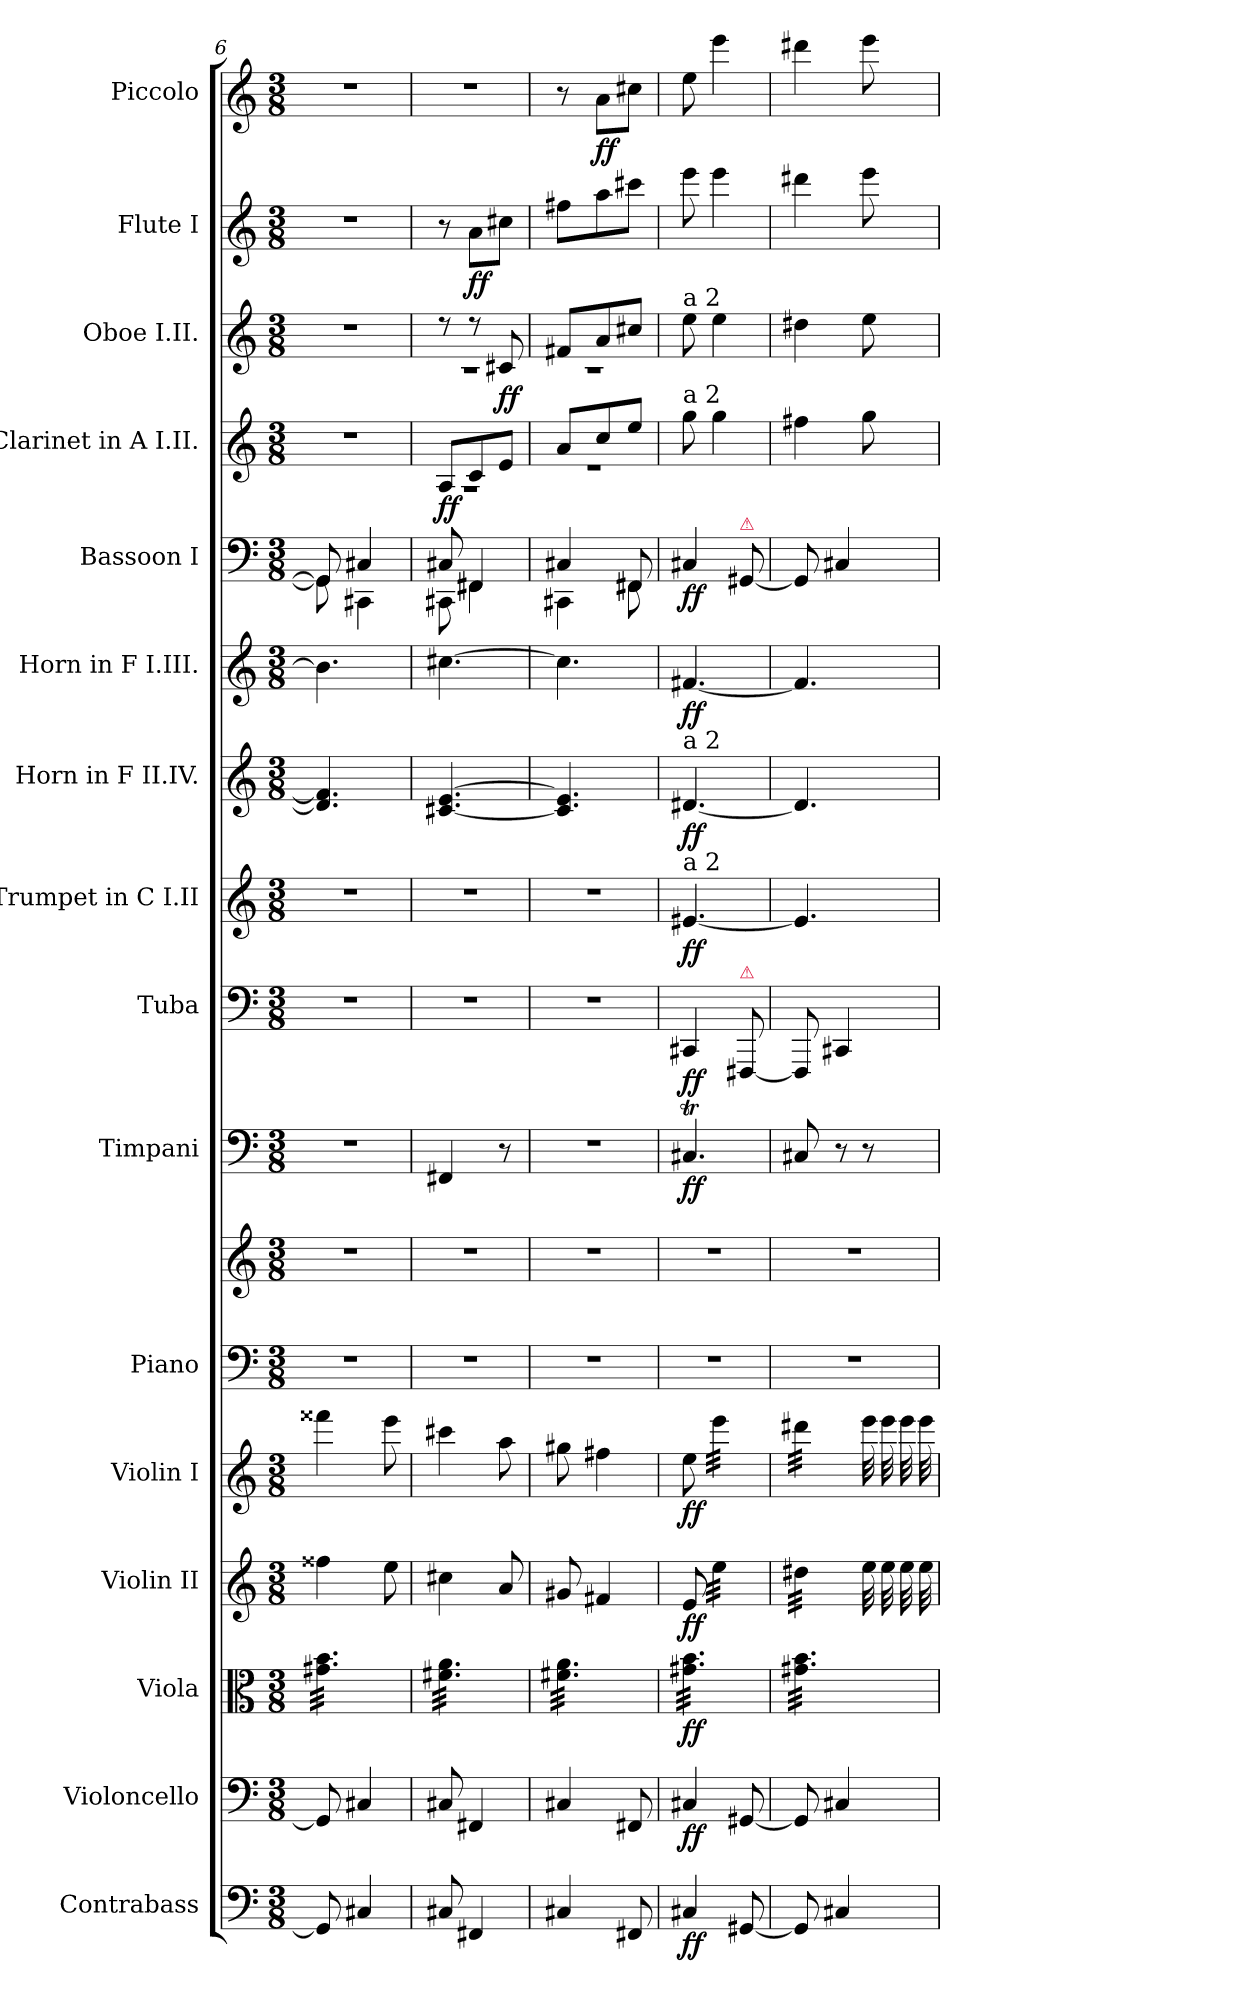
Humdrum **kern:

**kern	**dynam	**kern	**dynam	**kern	**dynam	**kern	**dynam	**kern	**dynam	**kern	**kern	**kern	**dynam	**kern	**dynam	**kern	**dynam	**kern	**dynam	**kern	**dynam	**kern	**dynam	**kern	**dynam	**kern	**dynam	**kern	**dynam	**kern	**dynam
*part16	*part16	*part15	*part15	*part14	*part14	*part13	*part13	*part12	*part12	*part11	*part11	*part10	*part10	*part9	*part9	*part8	*part8	*part7	*part7	*part6	*part6	*part5	*part5	*part4	*part4	*part3	*part3	*part2	*part2	*part1	*part1
*staff17	*staff17	*staff16	*staff16	*staff15	*staff15	*staff14	*staff14	*staff13	*staff13	*staff12	*staff11	*staff10	*staff10	*staff9	*staff9	*staff8	*staff8	*staff7	*staff7	*staff6	*staff6	*staff5	*staff5	*staff4	*staff4	*staff3	*staff3	*staff2	*staff2	*staff1	*staff1
*I"Contrabass	*	*I"Violoncello	*	*I"Viola	*	*I"Violin II	*	*I"Violin I	*	*I"Piano	*	*I"Timpani	*	*I"Tuba	*	*I"Trumpet in C I.II	*	*I"Horn in F II.IV.	*	*I"Horn in F I.III.	*	*I"Bassoon I	*	*I"Clarinet in A I.II.	*	*I"Oboe I.II.	*	*I"Flute I	*	*I"Piccolo	*
*I'Cb.	*	*I'Vc.	*	*I'Vla.	*	*I'Vln. II	*	*I'Vln. I	*	*I'Pno.	*	*I'Timp.	*	*I'Tba.	*	*	*	*I'Hn.	*	*I'Hn.	*	*I'Bsn.	*	*I'Cl.	*	*I'Ob.	*	*I'Fl.	*	*I'Picc.	*
*clefF4	*	*clefF4	*	*clefC3	*	*clefG2	*	*clefG2	*	*clefF4	*clefG2	*clefF4	*	*clefF4	*	*clefG2	*	*clefG2	*	*clefG2	*	*clefF4	*	*clefG2	*	*clefG2	*	*clefG2	*	*clefG2	*
*ITrd7c12	*	*	*	*	*	*	*	*	*	*	*	*	*	*	*	*	*	*ITrd4c7	*	*ITrd4c7	*	*	*	*ITrd2c3	*	*	*	*	*	*	*
*k[]	*	*k[]	*	*k[]	*	*k[]	*	*k[]	*	*k[]	*k[]	*k[]	*	*k[]	*	*k[]	*	*k[b-]	*	*k[b-]	*	*k[]	*	*k[f#c#g#]	*	*k[]	*	*k[]	*	*k[]	*
*M3/8	*	*M3/8	*	*M3/8	*	*M3/8	*	*M3/8	*	*M3/8	*M3/8	*M3/8	*	*M3/8	*	*M3/8	*	*M3/8	*	*M3/8	*	*M3/8	*	*M3/8	*	*M3/8	*	*M3/8	*	*M3/8	*
=6	=6	=6	=6	=6	=6	=6	=6	=6	=6	=6	=6	=6	=6	=6	=6	=6	=6	=6	=6	=6	=6	=6	=6	=6	=6	=6	=6	=6	=6	=6	=6
*	*	*	*	*	*	*	*	*	*	*	*	*	*	*	*	*	*	*	*	*	*	*^	*	*	*	*	*	*	*	*	*
*	*	*	*	*tremolo	*	*	*	*	*	*	*	*	*	*	*	*	*	*	*	*	*	*	*	*	*	*	*	*	*	*	*	*
8GGG#]	.	8GG#]	.	32g#X 32bLLL	.	4ff##X	.	4fff##X	.	8%3r	8%3r	8%3r	.	8%3r	.	8%3r	.	4.G#] 4.B]	.	4.e#]	.	8GG#]	8GG#]	.	8%3r	.	8%3r	.	8%3r	.	8%3r	.
.	.	.	.	32g#X 32b	.	.	.	.	.	.	.	.	.	.	.	.	.	.	.	.	.	.	.	.	.	.	.	.	.	.	.	.
.	.	.	.	32g#X 32b	.	.	.	.	.	.	.	.	.	.	.	.	.	.	.	.	.	.	.	.	.	.	.	.	.	.	.	.
.	.	.	.	32g#X 32b	.	.	.	.	.	.	.	.	.	.	.	.	.	.	.	.	.	.	.	.	.	.	.	.	.	.	.	.
4CC#X	.	4C#X	.	32g#X 32b	.	.	.	.	.	.	.	.	.	.	.	.	.	.	.	.	.	4C#X	4CC#X	.	.	.	.	.	.	.	.	.
.	.	.	.	32g#X 32b	.	.	.	.	.	.	.	.	.	.	.	.	.	.	.	.	.	.	.	.	.	.	.	.	.	.	.	.
.	.	.	.	32g#X 32b	.	.	.	.	.	.	.	.	.	.	.	.	.	.	.	.	.	.	.	.	.	.	.	.	.	.	.	.
.	.	.	.	32g#X 32b	.	.	.	.	.	.	.	.	.	.	.	.	.	.	.	.	.	.	.	.	.	.	.	.	.	.	.	.
.	.	.	.	32g#X 32b	.	8ee	.	8eee	.	.	.	.	.	.	.	.	.	.	.	.	.	.	.	.	.	.	.	.	.	.	.	.
.	.	.	.	32g#X 32b	.	.	.	.	.	.	.	.	.	.	.	.	.	.	.	.	.	.	.	.	.	.	.	.	.	.	.	.
.	.	.	.	32g#X 32b	.	.	.	.	.	.	.	.	.	.	.	.	.	.	.	.	.	.	.	.	.	.	.	.	.	.	.	.
.	.	.	.	32g#X 32bJJJ	.	.	.	.	.	.	.	.	.	.	.	.	.	.	.	.	.	.	.	.	.	.	.	.	.	.	.	.
=7	=7	=7	=7	=7	=7	=7	=7	=7	=7	=7	=7	=7	=7	=7	=7	=7	=7	=7	=7	=7	=7	=7	=7	=7	=7	=7	=7	=7	=7	=7	=7	=7
*	*	*	*	*	*	*	*	*	*	*	*	*	*	*	*	*	*	*	*	*	*	*	*	*	*^	*	*^	*	*	*	*	*
8CC#X	.	8C#X	.	(<(>32f#X 32aLLL	.	4cc#X	.	4ccc#X	.	8%3r	8%3r	4FF#X	.	8%3r	.	8%3r	.	[4.F#X [4.A	.	[4.f#X	.	8C#X	8CC#X	.	8F#L	4.rA	ff	8r	4.rc	.	8r	.	8%3r	.
.	.	.	.	(<(>32f#X 32a	.	.	.	.	.	.	.	.	.	.	.	.	.	.	.	.	.	.	.	.	.	.	.	.	.	.	.	.	.	.
.	.	.	.	(<(>32f#X 32a	.	.	.	.	.	.	.	.	.	.	.	.	.	.	.	.	.	.	.	.	.	.	.	.	.	.	.	.	.	.
.	.	.	.	(<(>32f#X 32a	.	.	.	.	.	.	.	.	.	.	.	.	.	.	.	.	.	.	.	.	.	.	.	.	.	.	.	.	.	.
4FFF#X	.	4FF#X	.	(<(>32f#X 32a	.	.	.	.	.	.	.	.	.	.	.	.	.	.	.	.	.	4FF#X	4FF#X	.	8A	.	.	8r	.	.	8aL	ff	.	.
.	.	.	.	(<(>32f#X 32a	.	.	.	.	.	.	.	.	.	.	.	.	.	.	.	.	.	.	.	.	.	.	.	.	.	.	.	.	.	.
.	.	.	.	(<(>32f#X 32a	.	.	.	.	.	.	.	.	.	.	.	.	.	.	.	.	.	.	.	.	.	.	.	.	.	.	.	.	.	.
.	.	.	.	(<(>32f#X 32a	.	.	.	.	.	.	.	.	.	.	.	.	.	.	.	.	.	.	.	.	.	.	.	.	.	.	.	.	.	.
.	.	.	.	(<(>32f#X 32a	.	8a	.	8aa	.	.	.	8r	.	.	.	.	.	.	.	.	.	.	.	.	8c#J	.	.	8c#X	.	ff	8cc#XJ	.	.	.
.	.	.	.	(<(>32f#X 32a	.	.	.	.	.	.	.	.	.	.	.	.	.	.	.	.	.	.	.	.	.	.	.	.	.	.	.	.	.	.
.	.	.	.	(<(>32f#X 32a	.	.	.	.	.	.	.	.	.	.	.	.	.	.	.	.	.	.	.	.	.	.	.	.	.	.	.	.	.	.
.	.	.	.	32f#X 32aJJJ	.	.	.	.	.	.	.	.	.	.	.	.	.	.	.	.	.	.	.	.	.	.	.	.	.	.	.	.	.	.
=8	=8	=8	=8	=8	=8	=8	=8	=8	=8	=8	=8	=8	=8	=8	=8	=8	=8	=8	=8	=8	=8	=8	=8	=8	=8	=8	=8	=8	=8	=8	=8	=8	=8	=8
4CC#X	.	4C#X	.	32f#X 32a))LLL	.	8g#X	.	8gg#X	.	8%3r	8%3r	8%3r	.	8%3r	.	8%3r	.	4.F#] 4.A]	.	4.f#]	.	4C#X	4CC#X	.	8f#L	4.r	.	8f#XL	4.rc	.	8ff#XL	.	8r	.
.	.	.	.	32f#X 32a))	.	.	.	.	.	.	.	.	.	.	.	.	.	.	.	.	.	.	.	.	.	.	.	.	.	.	.	.	.	.
.	.	.	.	32f#X 32a))	.	.	.	.	.	.	.	.	.	.	.	.	.	.	.	.	.	.	.	.	.	.	.	.	.	.	.	.	.	.
.	.	.	.	32f#X 32a))	.	.	.	.	.	.	.	.	.	.	.	.	.	.	.	.	.	.	.	.	.	.	.	.	.	.	.	.	.	.
.	.	.	.	32f#X 32a))	.	4f#X	.	4ff#X	.	.	.	.	.	.	.	.	.	.	.	.	.	.	.	.	8a	.	.	8a	.	.	8aa	.	8aL	ff
.	.	.	.	32f#X 32a))	.	.	.	.	.	.	.	.	.	.	.	.	.	.	.	.	.	.	.	.	.	.	.	.	.	.	.	.	.	.
.	.	.	.	32f#X 32a))	.	.	.	.	.	.	.	.	.	.	.	.	.	.	.	.	.	.	.	.	.	.	.	.	.	.	.	.	.	.
.	.	.	.	32f#X 32a))	.	.	.	.	.	.	.	.	.	.	.	.	.	.	.	.	.	.	.	.	.	.	.	.	.	.	.	.	.	.
8FFF#X	.	8FF#X	.	32f#X 32a))	.	.	.	.	.	.	.	.	.	.	.	.	.	.	.	.	.	8FF#X	8FF#X	.	8cc#J	.	.	8cc#XJ	.	.	8ccc#XJ	.	8cc#XJ	.
.	.	.	.	32f#X 32a))	.	.	.	.	.	.	.	.	.	.	.	.	.	.	.	.	.	.	.	.	.	.	.	.	.	.	.	.	.	.
.	.	.	.	32f#X 32a))	.	.	.	.	.	.	.	.	.	.	.	.	.	.	.	.	.	.	.	.	.	.	.	.	.	.	.	.	.	.
.	.	.	.	32f#X 32a))JJJ	.	.	.	.	.	.	.	.	.	.	.	.	.	.	.	.	.	.	.	.	.	.	.	.	.	.	.	.	.	.
*	*	*	*	*	*	*	*	*	*	*	*	*	*	*	*	*	*	*	*	*	*	*	*	*	*v	*v	*	*	*	*	*	*	*	*
*	*	*	*	*	*	*	*	*	*	*	*	*	*	*	*	*	*	*	*	*	*	*	*	*	*	*	*v	*v	*	*	*	*	*
=9	=9	=9	=9	=9	=9	=9	=9	=9	=9	=9	=9	=9	=9	=9	=9	=9	=9	=9	=9	=9	=9	=9	=9	=9	=9	=9	=9	=9	=9	=9	=9	=9
!	!	!	!	!	!	!	!	!	!	!	!	!	!	!	!	!	!	!	!	!	!	!	!	!	!	!	!LO:TX:a:t=a 2	!	!	!	!	!
!	!	!	!	!	!	!	!	!	!	!	!	!	!	!	!	!	!	!	!	!	!	!	!	!	!LO:TX:a:t=a 2	!	!	!	!	!	!	!
!	!	!	!	!	!	!	!	!	!	!	!	!	!	!	!	!	!	!	!	!	!	!LO:TX:a:t=a 2	!	!	!	!	!	!	!	!	!	!
!	!	!	!	!	!	!	!	!	!	!	!	!	!	!	!	!	!	!LO:TX:a:t=a 2	!	!	!	!	!	!	!	!	!	!	!	!	!	!
!	!	!	!	!	!	!	!	!	!	!	!	!	!	!	!	!LO:TX:a:t=a 2	!	!	!	!	!	!	!	!	!	!	!	!	!	!	!	!
*	*	*	*	*	*	*	*	*	*	*	*	*	*	*	*	*	*	*	*	*	*	*v	*v	*	*	*	*	*	*	*	*	*
4CC#X	ff	4C#X	ff	(<(>32g#X 32bLLL	ff	8e	ff	8ee	ff	8%3r	8%3r	4.C#Xt	ff	4CC#X	ff	[4.e#X	ff	[4.G#X	ff	[4.Bn	ff	4C#X	ff	8ee	.	8ee	.	8eee	.	8ee	.
.	.	.	.	(<(>32g#X 32b	.	.	.	.	.	.	.	.	.	.	.	.	.	.	.	.	.	.	.	.	.	.	.	.	.	.	.
.	.	.	.	(<(>32g#X 32b	.	.	.	.	.	.	.	.	.	.	.	.	.	.	.	.	.	.	.	.	.	.	.	.	.	.	.
.	.	.	.	(<(>32g#X 32b	.	.	.	.	.	.	.	.	.	.	.	.	.	.	.	.	.	.	.	.	.	.	.	.	.	.	.
*	*	*	*	*	*	*tremolo	*	*	*	*	*	*	*	*	*	*	*	*	*	*	*	*	*	*	*	*	*	*	*	*	*
*	*	*	*	*	*	*	*	*tremolo	*	*	*	*	*	*	*	*	*	*	*	*	*	*	*	*	*	*	*	*	*	*	*
.	.	.	.	(<(>32g#X 32b	.	32eeLLL	.	32eeeLLL	.	.	.	.	.	.	.	.	.	.	.	.	.	.	.	4ee	.	4ee	.	4eee	.	4eee	.
.	.	.	.	(<(>32g#X 32b	.	32ee	.	32eee	.	.	.	.	.	.	.	.	.	.	.	.	.	.	.	.	.	.	.	.	.	.	.
.	.	.	.	(<(>32g#X 32b	.	32ee	.	32eee	.	.	.	.	.	.	.	.	.	.	.	.	.	.	.	.	.	.	.	.	.	.	.
.	.	.	.	(<(>32g#X 32b	.	32ee	.	32eee	.	.	.	.	.	.	.	.	.	.	.	.	.	.	.	.	.	.	.	.	.	.	.
!	!	!	!	!	!	!	!	!	!	!	!	!	!	!	!	!	!	!	!	!	!	!LO:TX:a:color=crimson:t=⚠	!	!	!	!	!	!	!	!	!
!	!	!	!	!	!	!	!	!	!	!	!	!	!	!LO:TX:a:color=crimson:t=⚠	!	!	!	!	!	!	!	!	!	!	!	!	!	!	!	!	!
[8GGG#X	.	[8GG#X	.	(<(>32g#X 32b	.	32ee	.	32eee	.	.	.	.	.	[8FFF#X	.	.	.	.	.	.	.	[8GG#X	.	.	.	.	.	.	.	.	.
.	.	.	.	(<(>32g#X 32b	.	32ee	.	32eee	.	.	.	.	.	.	.	.	.	.	.	.	.	.	.	.	.	.	.	.	.	.	.
.	.	.	.	(<(>32g#X 32b	.	32ee	.	32eee	.	.	.	.	.	.	.	.	.	.	.	.	.	.	.	.	.	.	.	.	.	.	.
.	.	.	.	32g#X 32bJJJ	.	32eeJJJ	.	32eeeJJJ	.	.	.	.	.	.	.	.	.	.	.	.	.	.	.	.	.	.	.	.	.	.	.
=10	=10	=10	=10	=10	=10	=10	=10	=10	=10	=10	=10	=10	=10	=10	=10	=10	=10	=10	=10	=10	=10	=10	=10	=10	=10	=10	=10	=10	=10	=10	=10
8GGG#]	.	8GG#]	.	32g#X 32b))LLL	.	32dd#XLLL	.	32ddd#XLLL	.	8%3r	8%3r	8C#X	.	8FFF#]	.	4.e#]	.	4.G#]	.	4.B]	.	8GG#]	.	4dd#X	.	4dd#X	.	4ddd#X	.	4ddd#X	.
.	.	.	.	32g#X 32b))	.	32dd#X	.	32ddd#X	.	.	.	.	.	.	.	.	.	.	.	.	.	.	.	.	.	.	.	.	.	.	.
.	.	.	.	32g#X 32b))	.	32dd#X	.	32ddd#X	.	.	.	.	.	.	.	.	.	.	.	.	.	.	.	.	.	.	.	.	.	.	.
.	.	.	.	32g#X 32b))	.	32dd#X	.	32ddd#X	.	.	.	.	.	.	.	.	.	.	.	.	.	.	.	.	.	.	.	.	.	.	.
4CC#X	.	4C#X	.	32g#X 32b))	.	32dd#X	.	32ddd#X	.	.	.	8r	.	4CC#X	.	.	.	.	.	.	.	4C#X	.	.	.	.	.	.	.	.	.
.	.	.	.	32g#X 32b))	.	32dd#X	.	32ddd#X	.	.	.	.	.	.	.	.	.	.	.	.	.	.	.	.	.	.	.	.	.	.	.
.	.	.	.	32g#X 32b))	.	32dd#X	.	32ddd#X	.	.	.	.	.	.	.	.	.	.	.	.	.	.	.	.	.	.	.	.	.	.	.
.	.	.	.	32g#X 32b))	.	32dd#XJJJ	.	32ddd#XJJJ	.	.	.	.	.	.	.	.	.	.	.	.	.	.	.	.	.	.	.	.	.	.	.
.	.	.	.	32g#X 32b))	.	32eeLLL	.	32eeeLLL	.	.	.	8r	.	.	.	.	.	.	.	.	.	.	.	8ee	.	8ee	.	8eee	.	8eee	.
.	.	.	.	32g#X 32b))	.	32ee	.	32eee	.	.	.	.	.	.	.	.	.	.	.	.	.	.	.	.	.	.	.	.	.	.	.
.	.	.	.	32g#X 32b))	.	32ee	.	32eee	.	.	.	.	.	.	.	.	.	.	.	.	.	.	.	.	.	.	.	.	.	.	.
.	.	.	.	32g#X 32b))JJJ	.	32ee	.	32eee	.	.	.	.	.	.	.	.	.	.	.	.	.	.	.	.	.	.	.	.	.	.	.
*	*	*	*	*	*	*	*	*Xtremolo	*	*	*	*	*	*	*	*	*	*	*	*	*	*	*	*	*	*	*	*	*	*	*
*	*	*	*	*	*	*Xtremolo	*	*	*	*	*	*	*	*	*	*	*	*	*	*	*	*	*	*	*	*	*	*	*	*	*
*	*	*	*	*Xtremolo	*	*	*	*	*	*	*	*	*	*	*	*	*	*	*	*	*	*	*	*	*	*	*	*	*	*	*
=	=	=	=	=	=	=	=	=	=	=	=	=	=	=	=	=	=	=	=	=	=	=	=	=	=	=	=	=	=	=	=
*-	*-	*-	*-	*-	*-	*-	*-	*-	*-	*-	*-	*-	*-	*-	*-	*-	*-	*-	*-	*-	*-	*-	*-	*-	*-	*-	*-	*-	*-	*-	*-
